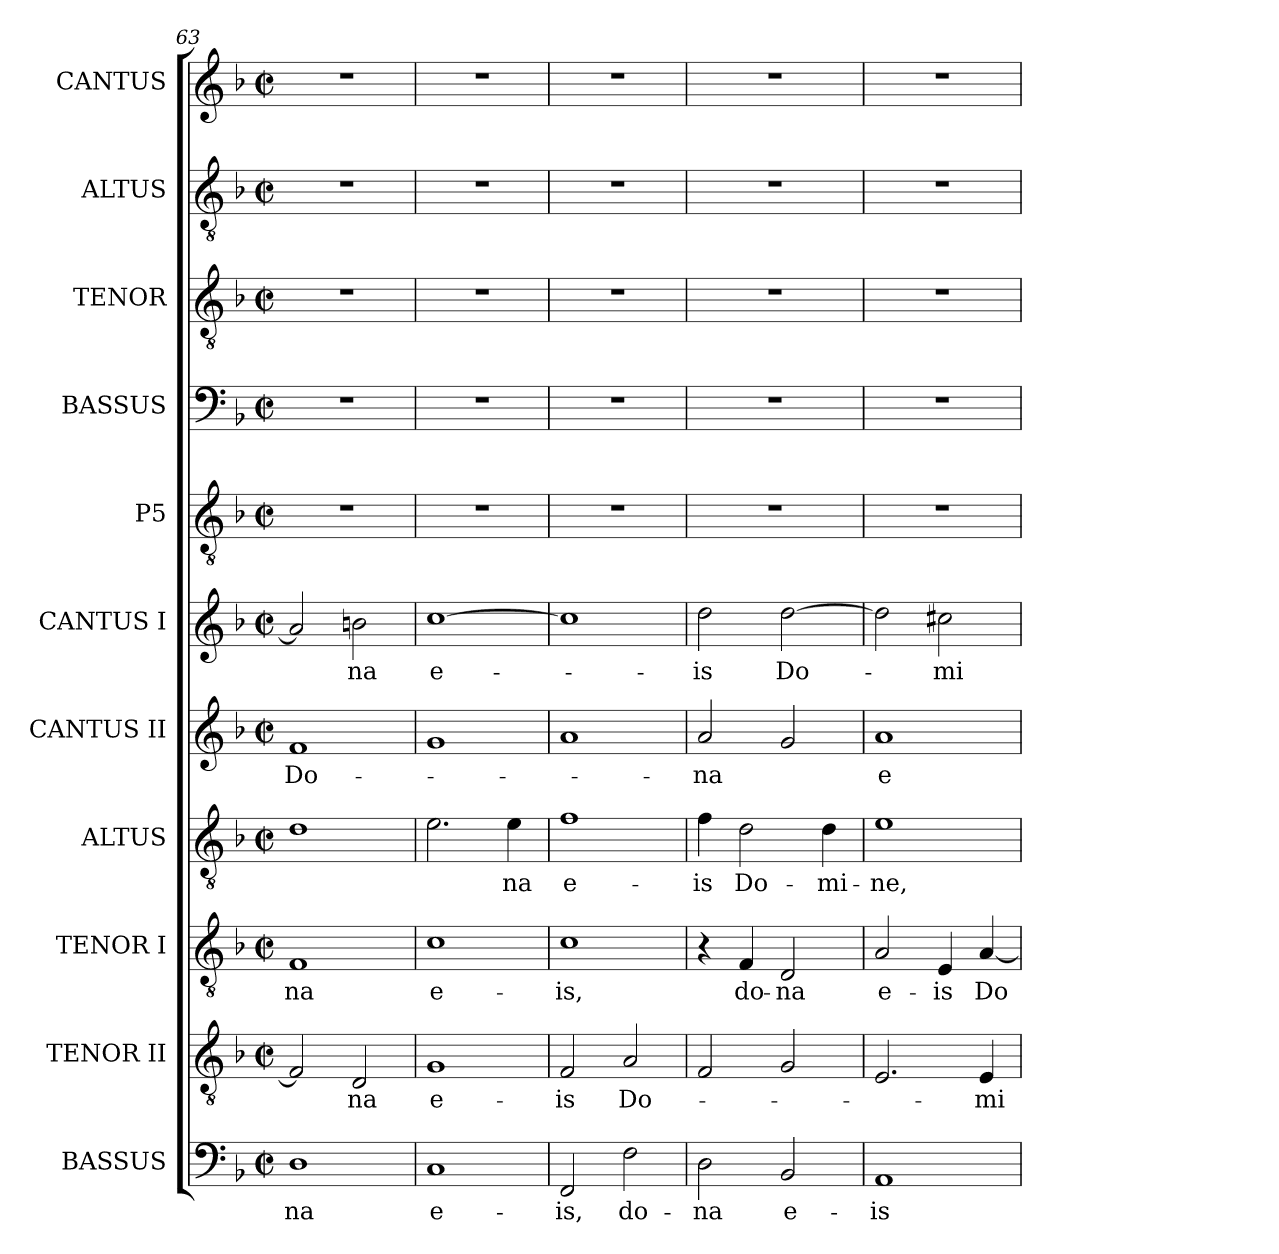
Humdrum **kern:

**kern	**text	**kern	**text	**kern	**text	**kern	**text	**kern	**text	**kern	**text	**kern	**kern	**kern	**kern	**kern
*part11	*part11	*part10	*part10	*part9	*part9	*part8	*part8	*part7	*part7	*part6	*part6	*part5	*part4	*part3	*part2	*part1
*staff11	*staff11	*staff10	*staff10	*staff9	*staff9	*staff8	*staff8	*staff7	*staff7	*staff6	*staff6	*staff5	*staff4	*staff3	*staff2	*staff1
*I"BASSUS	*	*I"TENOR II	*	*I"TENOR I	*	*I"ALTUS	*	*I"CANTUS II	*	*I"CANTUS I	*	*I"P5	*I"BASSUS	*I"TENOR	*I"ALTUS	*I"CANTUS
*I'B.	*	*I'T. II	*	*I'T. I	*	*I'A.	*	*I'C. II	*	*I'C. I	*	*	*I'B.	*I'T.	*I'A.	*I'C.
*clefF4	*	*clefGv2	*	*clefGv2	*	*clefGv2	*	*clefG2	*	*clefG2	*	*clefGv2	*clefF4	*clefGv2	*clefGv2	*clefG2
*	*	*ITrd7c12	*	*ITrd7c12	*	*ITrd7c12	*	*	*	*	*	*ITrd7c12	*	*ITrd7c12	*ITrd7c12	*
*k[b-]	*	*k[b-]	*	*k[b-]	*	*k[b-]	*	*k[b-]	*	*k[b-]	*	*k[b-]	*k[b-]	*k[b-]	*k[b-]	*k[b-]
*d:	*	*d:	*	*d:	*	*d:	*	*d:	*	*d:	*	*d:	*d:	*d:	*d:	*d:
*M2/2	*	*M2/2	*	*M2/2	*	*M2/2	*	*M2/2	*	*M2/2	*	*M2/2	*M2/2	*M2/2	*M2/2	*M2/2
*met(c|)	*	*met(c|)	*	*met(c|)	*	*met(c|)	*	*met(c|)	*	*met(c|)	*	*met(c|)	*met(c|)	*met(c|)	*met(c|)	*met(c|)
=63	=63	=63	=63	=63	=63	=63	=63	=63	=63	=63	=63	=63	=63	=63	=63	=63
!	!LO:LY:b:color=#000000	!	!	!	!	!	!	!	!	!	!	!	!	!	!	!
!	!	!	!	!	!LO:LY:b:color=#000000	!	!	!	!	!	!	!	!	!	!	!
!	!	!	!	!	!	!	!	!	!LO:LY:b:color=#000000	!	!	!	!	!	!	!
1Di	-na	2FFi/]	.	1FFi	-na	1Di	.	1fi	Do-	2ai/]	.	1r	1r	1r	1r	1r
!	!	!	!LO:LY:b:color=#000000	!	!	!	!	!	!	!	!	!	!	!	!	!
!	!	!	!	!	!	!	!	!	!	!	!LO:LY:b:color=#000000	!	!	!	!	!
.	.	2DDi/	-na	.	.	.	.	.	.	2bni\	-na	.	.	.	.	.
=64	=64	=64	=64	=64	=64	=64	=64	=64	=64	=64	=64	=64	=64	=64	=64	=64
!	!LO:LY:b:color=#000000	!	!	!	!	!	!	!	!	!	!	!	!	!	!	!
!	!	!	!LO:LY:b:color=#000000	!	!	!	!	!	!	!	!	!	!	!	!	!
!	!	!	!	!	!LO:LY:b:color=#000000	!	!	!	!	!	!	!	!	!	!	!
!	!	!	!	!	!	!	!	!	!	!	!LO:LY:b:color=#000000	!	!	!	!	!
1Ci	e-	1GGi	e-	1Ci	e-	2.Ei\	.	1gi	.	[1cci	e-	1r	1r	1r	1r	1r
!	!	!	!	!	!	!	!LO:LY:b:color=#000000	!	!	!	!	!	!	!	!	!
.	.	.	.	.	.	4Ei\	-na	.	.	.	.	.	.	.	.	.
=65	=65	=65	=65	=65	=65	=65	=65	=65	=65	=65	=65	=65	=65	=65	=65	=65
!	!LO:LY:b:color=#000000	!	!	!	!	!	!	!	!	!	!	!	!	!	!	!
!	!	!	!LO:LY:b:color=#000000	!	!	!	!	!	!	!	!	!	!	!	!	!
!	!	!	!	!	!LO:LY:b:color=#000000	!	!	!	!	!	!	!	!	!	!	!
!	!	!	!	!	!	!	!LO:LY:b:color=#000000	!	!	!	!	!	!	!	!	!
2FFi/	-is,	2FFi/	-is	1Ci	-is,	1Fi	e-	1ai	.	1cci]	.	1r	1r	1r	1r	1r
!	!LO:LY:b:color=#000000	!	!	!	!	!	!	!	!	!	!	!	!	!	!	!
!	!	!	!LO:LY:b:color=#000000	!	!	!	!	!	!	!	!	!	!	!	!	!
2Fi\	do-	2AAi/	Do-	.	.	.	.	.	.	.	.	.	.	.	.	.
=66	=66	=66	=66	=66	=66	=66	=66	=66	=66	=66	=66	=66	=66	=66	=66	=66
!	!LO:LY:b:color=#000000	!	!	!	!	!	!	!	!	!	!	!	!	!	!	!
!	!	!	!	!	!	!	!LO:LY:b:color=#000000	!	!	!	!	!	!	!	!	!
!	!	!	!	!	!	!	!	!	!LO:LY:b:color=#000000	!	!	!	!	!	!	!
!	!	!	!	!	!	!	!	!	!	!	!LO:LY:b:color=#000000	!	!	!	!	!
2Di\	-na	2FFi/	.	4r	.	4Fi\	-is	2ai/	-na	2ddi\	-is	1r	1r	1r	1r	1r
!	!	!	!	!	!LO:LY:b:color=#000000	!	!	!	!	!	!	!	!	!	!	!
!	!	!	!	!	!	!	!LO:LY:b:color=#000000	!	!	!	!	!	!	!	!	!
.	.	.	.	4FFi/	do-	2Di\	Do-	.	.	.	.	.	.	.	.	.
!	!LO:LY:b:color=#000000	!	!	!	!	!	!	!	!	!	!	!	!	!	!	!
!	!	!	!	!	!LO:LY:b:color=#000000	!	!	!	!	!	!	!	!	!	!	!
!	!	!	!	!	!	!	!	!	!	!	!LO:LY:b:color=#000000	!	!	!	!	!
2BB-i/	e-	2GGi/	.	2DDi/	-na	.	.	2gi/	.	[2ddi\	Do-	.	.	.	.	.
!	!	!	!	!	!	!	!LO:LY:b:color=#000000	!	!	!	!	!	!	!	!	!
.	.	.	.	.	.	4Di\	-mi-	.	.	.	.	.	.	.	.	.
=67	=67	=67	=67	=67	=67	=67	=67	=67	=67	=67	=67	=67	=67	=67	=67	=67
!	!LO:LY:b:color=#000000	!	!	!	!	!	!	!	!	!	!	!	!	!	!	!
!	!	!	!	!	!LO:LY:b:color=#000000	!	!	!	!	!	!	!	!	!	!	!
!	!	!	!	!	!	!	!LO:LY:b:color=#000000	!	!	!	!	!	!	!	!	!
!	!	!	!	!	!	!	!	!	!LO:LY:b:color=#000000	!	!	!	!	!	!	!
1AAi	-is	2.EEi/	.	2AAi/	e-	1Ei	-ne,	1ai	e-	2ddi\]	.	1r	1r	1r	1r	1r
!	!	!	!	!	!LO:LY:b:color=#000000	!	!	!	!	!	!	!	!	!	!	!
!	!	!	!	!	!	!	!	!	!	!	!LO:LY:b:color=#000000	!	!	!	!	!
.	.	.	.	4EEi/	-is	.	.	.	.	2cc#Xi\	-mi-	.	.	.	.	.
!	!	!	!LO:LY:b:color=#000000	!	!	!	!	!	!	!	!	!	!	!	!	!
!	!	!	!	!	!LO:LY:b:color=#000000	!	!	!	!	!	!	!	!	!	!	!
.	.	4EEi/	-mi-	[4AAi/	Do-	.	.	.	.	.	.	.	.	.	.	.
=	=	=	=	=	=	=	=	=	=	=	=	=	=	=	=	=
*-	*-	*-	*-	*-	*-	*-	*-	*-	*-	*-	*-	*-	*-	*-	*-	*-
